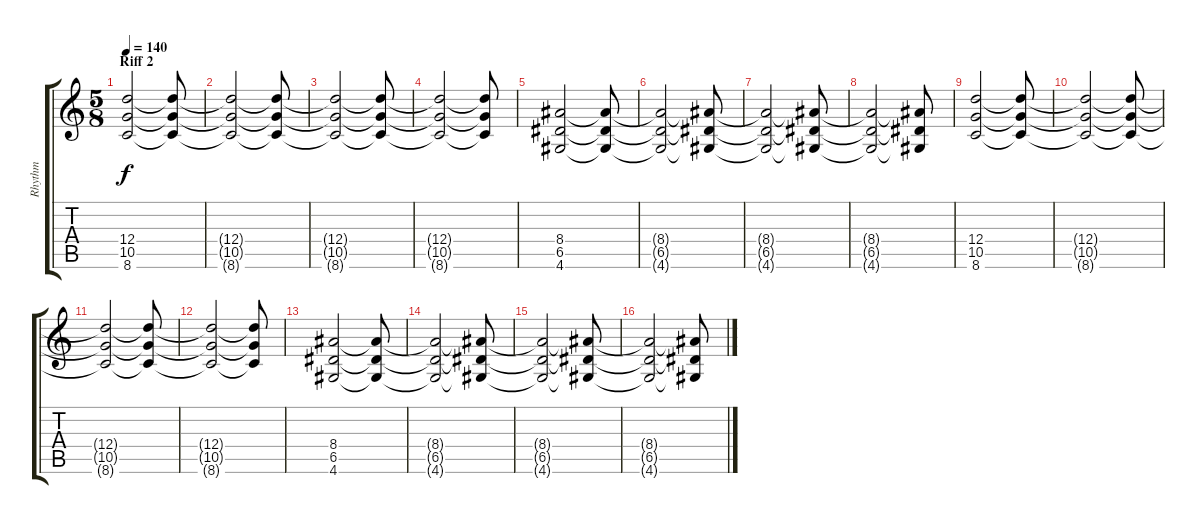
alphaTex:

\track ("Rhythm" "Rhythm") {instrument distortionguitar}
\staff {score tabs}
\tuning (E4 B3 G3 D3 A2 E2) {hide}
\ts (5 8)
\section ("" "Riff 2")
\tempo 140
\clef g2
\ks c
(12.4 10.5 8.6).2{dy f} (12.4{t} 10.5{t} 8.6{t}).8 |
(12.4{t} 10.5{t} 8.6{t}).2 (12.4{t} 10.5{t} 8.6{t}).8 |
(12.4{t} 10.5{t} 8.6{t}).2 (12.4{t} 10.5{t} 8.6{t}).8 |
(12.4{t} 10.5{t} 8.6{t}).2 (12.4{t} 10.5{t} 8.6{t}).8 |
(8.4 6.5 4.6).2 (8.4{t} 6.5{t} 4.6{t}).8 |
(8.4{t} 6.5{t} 4.6{t}).2 (8.4{t} 6.5{t} 4.6{t}).8 |
(8.4{t} 6.5{t} 4.6{t}).2 (8.4{t} 6.5{t} 4.6{t}).8 |
(8.4{t} 6.5{t} 4.6{t}).2 (8.4{t} 6.5{t} 4.6{t}).8 |
(12.4 10.5 8.6).2 (12.4{t} 10.5{t} 8.6{t}).8 |
(12.4{t} 10.5{t} 8.6{t}).2 (12.4{t} 10.5{t} 8.6{t}).8 |
(12.4{t} 10.5{t} 8.6{t}).2 (12.4{t} 10.5{t} 8.6{t}).8 |
(12.4{t} 10.5{t} 8.6{t}).2 (12.4{t} 10.5{t} 8.6{t}).8 |
(8.4 6.5 4.6).2 (8.4{t} 6.5{t} 4.6{t}).8 |
(8.4{t} 6.5{t} 4.6{t}).2 (8.4{t} 6.5{t} 4.6{t}).8 |
(8.4{t} 6.5{t} 4.6{t}).2 (8.4{t} 6.5{t} 4.6{t}).8 |
(8.4{t} 6.5{t} 4.6{t}).2 (8.4{t} 6.5{t} 4.6{t}).8
